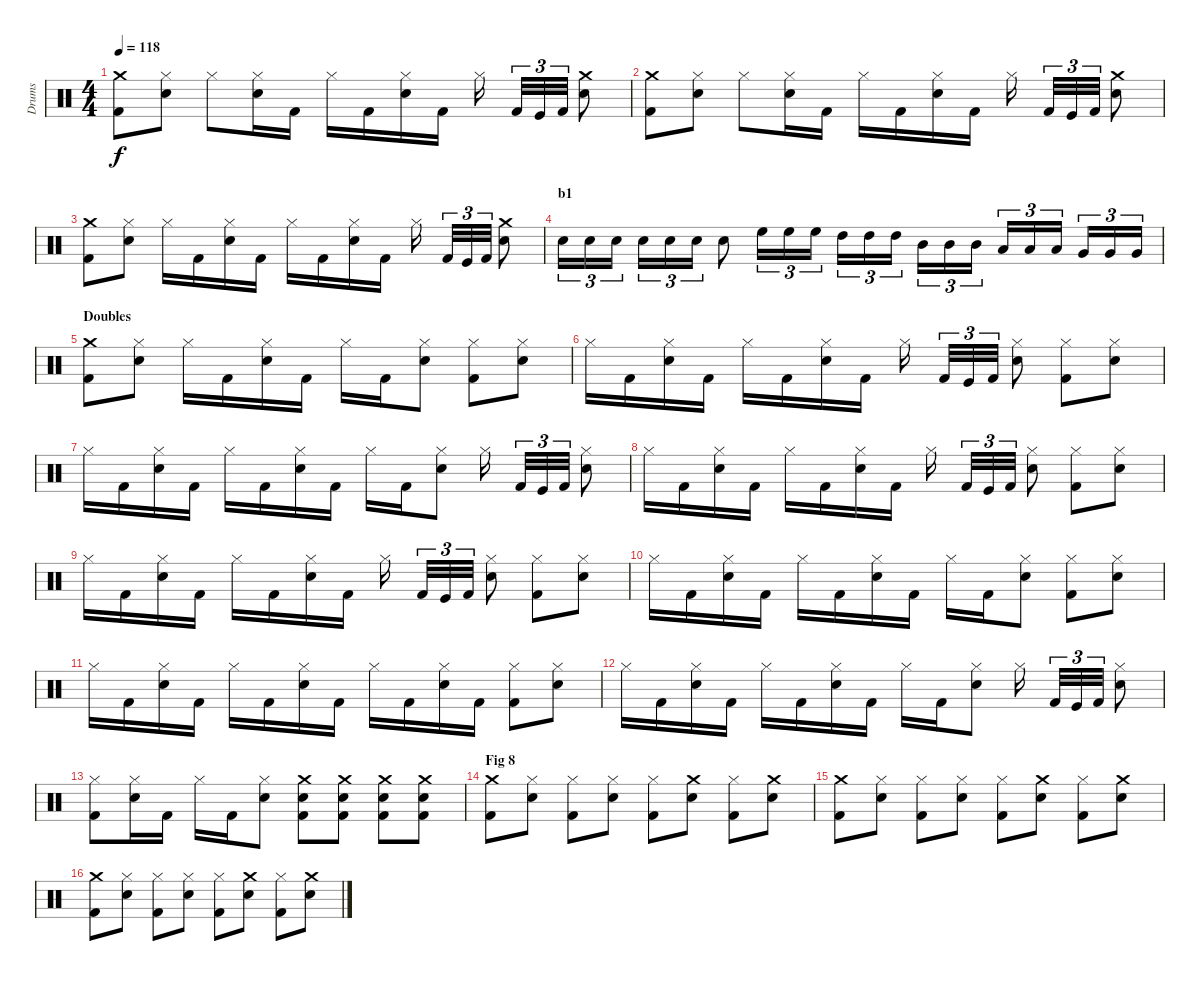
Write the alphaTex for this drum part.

\track ("Drums" "Drums") {instrument percussion}
\staff {score}
\articulation defaults
\ts (4 4)
\tempo 118
\clef neutral
\ks c
("Crash medium (hit)" "Kick (hit) 2").8{dy f} ("Hi-Hat (closed)" "Electric Snare (hit)").8 "Hi-Hat (closed)".8 ("Hi-Hat (closed)" "Electric Snare (hit)").16 "Kick (hit) 2".16 "Hi-Hat (closed)".16 "Kick (hit) 2".16 ("Hi-Hat (closed)" "Electric Snare (hit)").16 "Kick (hit) 2".16 "Hi-Hat (closed)".16{beam splitsecondary} "Kick (hit) 2".32{tu (3 2)} "Kick (hit)".32{tu (3 2)} "Kick (hit) 2".32{tu (3 2)} ("Crash medium (hit)" "Electric Snare (hit)").8 |
("Crash medium (hit)" "Kick (hit) 2").8 ("Hi-Hat (closed)" "Electric Snare (hit)").8 "Hi-Hat (closed)".8 ("Hi-Hat (closed)" "Electric Snare (hit)").16 "Kick (hit) 2".16 "Hi-Hat (closed)".16 "Kick (hit) 2".16 ("Hi-Hat (closed)" "Electric Snare (hit)").16 "Kick (hit) 2".16 "Hi-Hat (closed)".16{beam splitsecondary} "Kick (hit) 2".32{tu (3 2)} "Kick (hit)".32{tu (3 2)} "Kick (hit) 2".32{tu (3 2)} ("Crash medium (hit)" "Electric Snare (hit)").8 |
("Crash medium (hit)" "Kick (hit) 2").8 ("Hi-Hat (closed)" "Electric Snare (hit)").8 "Hi-Hat (closed)".16 "Kick (hit) 2".16 ("Hi-Hat (closed)" "Electric Snare (hit)").16 "Kick (hit) 2".16 "Hi-Hat (closed)".16 "Kick (hit) 2".16 ("Hi-Hat (closed)" "Electric Snare (hit)").16 "Kick (hit) 2".16 "Hi-Hat (closed)".16{beam splitsecondary} "Kick (hit) 2".32{tu (3 2)} "Kick (hit)".32{tu (3 2)} "Kick (hit) 2".32{tu (3 2)} ("Crash medium (hit)" "Electric Snare (hit)").8 |
\section ("" "b1")
"Electric Snare (hit)".16{tu (3 2)} "Electric Snare (hit)".16{tu (3 2)} "Electric Snare (hit)".16{tu (3 2) beam splitsecondary} "Electric Snare (hit)".16{tu (3 2)} "Electric Snare (hit)".16{tu (3 2)} "Electric Snare (hit)".16{tu (3 2)} "Electric Snare (hit)".8 "High Floor Tom (hit)".16{tu (3 2)} "High Floor Tom (hit)".16{tu (3 2)} "High Floor Tom (hit)".16{tu (3 2)} "High Tom (hit)".16{tu (3 2)} "High Tom (hit)".16{tu (3 2)} "High Tom (hit)".16{tu (3 2) beam splitsecondary} "Mid Tom (hit)".16{tu (3 2)} "Mid Tom (hit)".16{tu (3 2)} "Mid Tom (hit)".16{tu (3 2)} "Low Tom (hit)".16{tu (3 2)} "Low Tom (hit)".16{tu (3 2)} "Low Tom (hit)".16{tu (3 2) beam splitsecondary} "Very Low Tom (hit)".16{tu (3 2)} "Very Low Tom (hit)".16{tu (3 2)} "Very Low Tom (hit)".16{tu (3 2)} |
\section ("" "Doubles")
("Crash medium (hit)" "Kick (hit) 2").8 ("Hi-Hat (closed)" "Electric Snare (hit)").8 "Hi-Hat (closed)".16 "Kick (hit) 2".16 ("Hi-Hat (closed)" "Electric Snare (hit)").16 "Kick (hit) 2".16 "Hi-Hat (closed)".16 "Kick (hit) 2".16 ("Hi-Hat (closed)" "Electric Snare (hit)").8 ("Hi-Hat (closed)" "Kick (hit) 2").8 ("Hi-Hat (closed)" "Electric Snare (hit)").8 |
"Hi-Hat (closed)".16 "Kick (hit) 2".16 ("Hi-Hat (closed)" "Electric Snare (hit)").16 "Kick (hit) 2".16 "Hi-Hat (closed)".16 "Kick (hit) 2".16 ("Hi-Hat (closed)" "Electric Snare (hit)").16 "Kick (hit) 2".16 "Hi-Hat (closed)".16{beam splitsecondary} "Kick (hit) 2".32{tu (3 2)} "Kick (hit)".32{tu (3 2)} "Kick (hit) 2".32{tu (3 2)} ("Hi-Hat (closed)" "Electric Snare (hit)").8 ("Hi-Hat (closed)" "Kick (hit) 2").8 ("Hi-Hat (closed)" "Electric Snare (hit)").8 |
"Hi-Hat (closed)".16 "Kick (hit) 2".16 ("Hi-Hat (closed)" "Electric Snare (hit)").16 "Kick (hit) 2".16 "Hi-Hat (closed)".16 "Kick (hit) 2".16 ("Hi-Hat (closed)" "Electric Snare (hit)").16 "Kick (hit) 2".16 "Hi-Hat (closed)".16 "Kick (hit) 2".16 ("Hi-Hat (closed)" "Electric Snare (hit)").8 "Hi-Hat (closed)".16{beam splitsecondary} "Kick (hit) 2".32{tu (3 2)} "Kick (hit)".32{tu (3 2)} "Kick (hit) 2".32{tu (3 2)} ("Hi-Hat (closed)" "Electric Snare (hit)").8 |
"Hi-Hat (closed)".16 "Kick (hit) 2".16 ("Hi-Hat (closed)" "Electric Snare (hit)").16 "Kick (hit) 2".16 "Hi-Hat (closed)".16 "Kick (hit) 2".16 ("Hi-Hat (closed)" "Electric Snare (hit)").16 "Kick (hit) 2".16 "Hi-Hat (closed)".16{beam splitsecondary} "Kick (hit) 2".32{tu (3 2)} "Kick (hit)".32{tu (3 2)} "Kick (hit) 2".32{tu (3 2)} ("Hi-Hat (closed)" "Electric Snare (hit)").8 ("Hi-Hat (closed)" "Kick (hit) 2").8 ("Hi-Hat (closed)" "Electric Snare (hit)").8 |
"Hi-Hat (closed)".16 "Kick (hit) 2".16 ("Hi-Hat (closed)" "Electric Snare (hit)").16 "Kick (hit) 2".16 "Hi-Hat (closed)".16 "Kick (hit) 2".16 ("Hi-Hat (closed)" "Electric Snare (hit)").16 "Kick (hit) 2".16 "Hi-Hat (closed)".16{beam splitsecondary} "Kick (hit) 2".32{tu (3 2)} "Kick (hit)".32{tu (3 2)} "Kick (hit) 2".32{tu (3 2)} ("Hi-Hat (closed)" "Electric Snare (hit)").8 ("Hi-Hat (closed)" "Kick (hit) 2").8 ("Hi-Hat (closed)" "Electric Snare (hit)").8 |
"Hi-Hat (closed)".16 "Kick (hit) 2".16 ("Hi-Hat (closed)" "Electric Snare (hit)").16 "Kick (hit) 2".16 "Hi-Hat (closed)".16 "Kick (hit) 2".16 ("Hi-Hat (closed)" "Electric Snare (hit)").16 "Kick (hit) 2".16 "Hi-Hat (closed)".16 "Kick (hit) 2".16 ("Hi-Hat (closed)" "Electric Snare (hit)").8 ("Hi-Hat (closed)" "Kick (hit) 2").8 ("Hi-Hat (closed)" "Electric Snare (hit)").8 |
"Hi-Hat (closed)".16 "Kick (hit) 2".16 ("Hi-Hat (closed)" "Electric Snare (hit)").16 "Kick (hit) 2".16 "Hi-Hat (closed)".16 "Kick (hit) 2".16 ("Hi-Hat (closed)" "Electric Snare (hit)").16 "Kick (hit) 2".16 "Hi-Hat (closed)".16 "Kick (hit) 2".16 ("Hi-Hat (closed)" "Electric Snare (hit)").16 "Kick (hit) 2".16 ("Hi-Hat (closed)" "Kick (hit) 2").8 ("Hi-Hat (closed)" "Electric Snare (hit)").8 |
"Hi-Hat (closed)".16 "Kick (hit) 2".16 ("Hi-Hat (closed)" "Electric Snare (hit)").16 "Kick (hit) 2".16 "Hi-Hat (closed)".16 "Kick (hit) 2".16 ("Hi-Hat (closed)" "Electric Snare (hit)").16 "Kick (hit) 2".16 "Hi-Hat (closed)".16 "Kick (hit) 2".16 ("Hi-Hat (closed)" "Electric Snare (hit)").8 "Hi-Hat (closed)".16{beam splitsecondary} "Kick (hit) 2".32{tu (3 2)} "Kick (hit)".32{tu (3 2)} "Kick (hit) 2".32{tu (3 2)} ("Hi-Hat (closed)" "Electric Snare (hit)").8 |
("Hi-Hat (closed)" "Kick (hit) 2").8 ("Hi-Hat (closed)" "Electric Snare (hit)").16 "Kick (hit) 2".16 "Hi-Hat (closed)".16 "Kick (hit) 2".16 ("Hi-Hat (closed)" "Electric Snare (hit)").8 ("Crash medium (hit)" "Electric Snare (hit)" "Kick (hit) 2").8 ("Crash medium (hit)" "Electric Snare (hit)" "Kick (hit) 2").8 ("Crash medium (hit)" "Electric Snare (hit)" "Kick (hit) 2").8 ("Crash medium (hit)" "Electric Snare (hit)" "Kick (hit) 2").8 |
\section ("" "Fig 8")
("Crash medium (hit)" "Kick (hit) 2").8 ("Hi-Hat (closed)" "Electric Snare (hit)").8 ("Hi-Hat (closed)" "Kick (hit) 2").8 ("Hi-Hat (closed)" "Electric Snare (hit)").8 ("Hi-Hat (closed)" "Kick (hit) 2").8 ("Crash medium (hit)" "Electric Snare (hit)").8 ("Hi-Hat (closed)" "Kick (hit) 2").8 ("Crash medium (hit)" "Electric Snare (hit)").8 |
("Crash medium (hit)" "Kick (hit) 2").8 ("Hi-Hat (closed)" "Electric Snare (hit)").8 ("Hi-Hat (closed)" "Kick (hit) 2").8 ("Hi-Hat (closed)" "Electric Snare (hit)").8 ("Hi-Hat (closed)" "Kick (hit) 2").8 ("Crash medium (hit)" "Electric Snare (hit)").8 ("Hi-Hat (closed)" "Kick (hit) 2").8 ("Crash medium (hit)" "Electric Snare (hit)").8 |
("Crash medium (hit)" "Kick (hit) 2").8 ("Hi-Hat (closed)" "Electric Snare (hit)").8 ("Hi-Hat (closed)" "Kick (hit) 2").8 ("Hi-Hat (closed)" "Electric Snare (hit)").8 ("Hi-Hat (closed)" "Kick (hit) 2").8 ("Crash medium (hit)" "Electric Snare (hit)").8 ("Hi-Hat (closed)" "Kick (hit) 2").8 ("Crash medium (hit)" "Electric Snare (hit)").8
